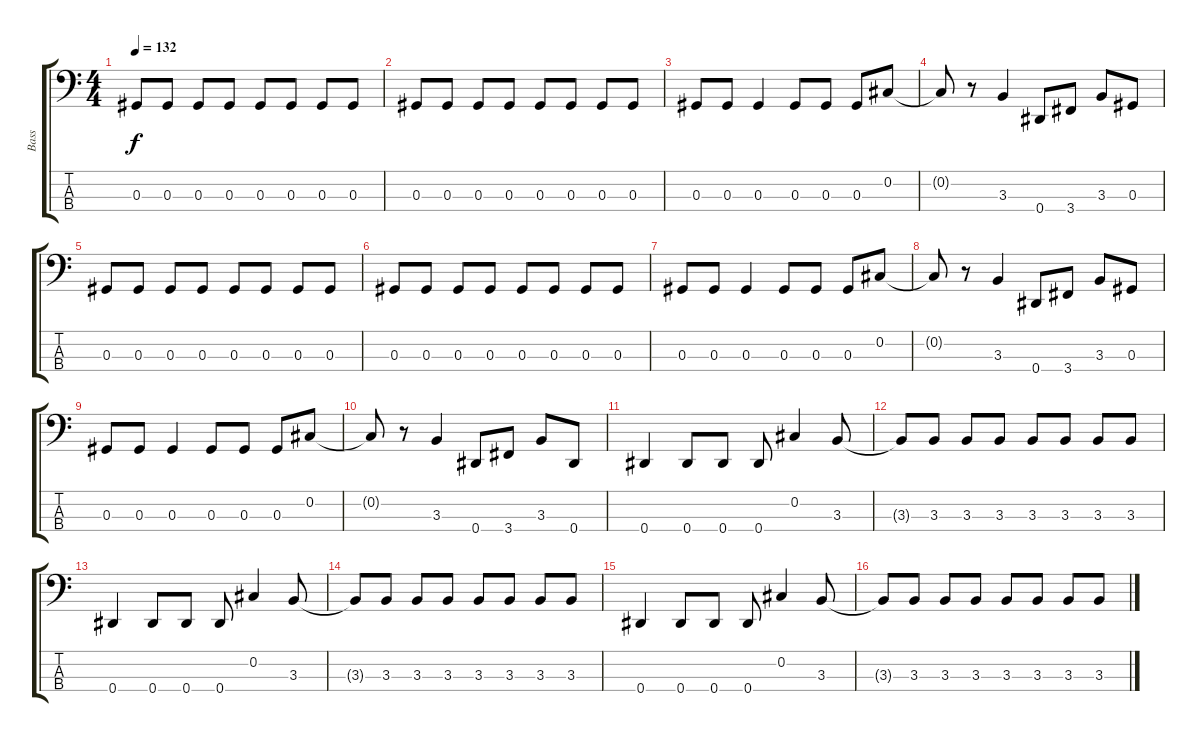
\track ("Bass" "Bass") {instrument electricbassfinger}
\staff {score tabs}
\tuning (Gb2 Db2 Ab1 Eb1) {hide}
\ts (4 4)
\tempo 132
\clef f4
\ks c
0.3.8{dy f} 0.3.8 0.3.8 0.3.8 0.3.8 0.3.8 0.3.8 0.3.8 |
0.3.8 0.3.8 0.3.8 0.3.8 0.3.8 0.3.8 0.3.8 0.3.8 |
0.3.8 0.3.8 0.3.4 0.3.8 0.3.8 0.3.8 0.2.8 |
0.2{t}.8 r.8 3.3.4 0.4.8 3.4.8 3.3.8 0.3.8 |
0.3.8 0.3.8 0.3.8 0.3.8 0.3.8 0.3.8 0.3.8 0.3.8 |
0.3.8 0.3.8 0.3.8 0.3.8 0.3.8 0.3.8 0.3.8 0.3.8 |
0.3.8 0.3.8 0.3.4 0.3.8 0.3.8 0.3.8 0.2.8 |
0.2{t}.8 r.8 3.3.4 0.4.8 3.4.8 3.3.8 0.3.8 |
0.3.8 0.3.8 0.3.4 0.3.8 0.3.8 0.3.8 0.2.8 |
0.2{t}.8 r.8 3.3.4 0.4.8 3.4.8 3.3.8 0.4.8 |
0.4.4 0.4.8 0.4.8 0.4.8 0.2.4 3.3.8 |
3.3{t}.8 3.3.8 3.3.8 3.3.8 3.3.8 3.3.8 3.3.8 3.3.8 |
0.4.4 0.4.8 0.4.8 0.4.8 0.2.4 3.3.8 |
3.3{t}.8 3.3.8 3.3.8 3.3.8 3.3.8 3.3.8 3.3.8 3.3.8 |
0.4.4 0.4.8 0.4.8 0.4.8 0.2.4 3.3.8 |
3.3{t}.8 3.3.8 3.3.8 3.3.8 3.3.8 3.3.8 3.3.8 3.3.8
